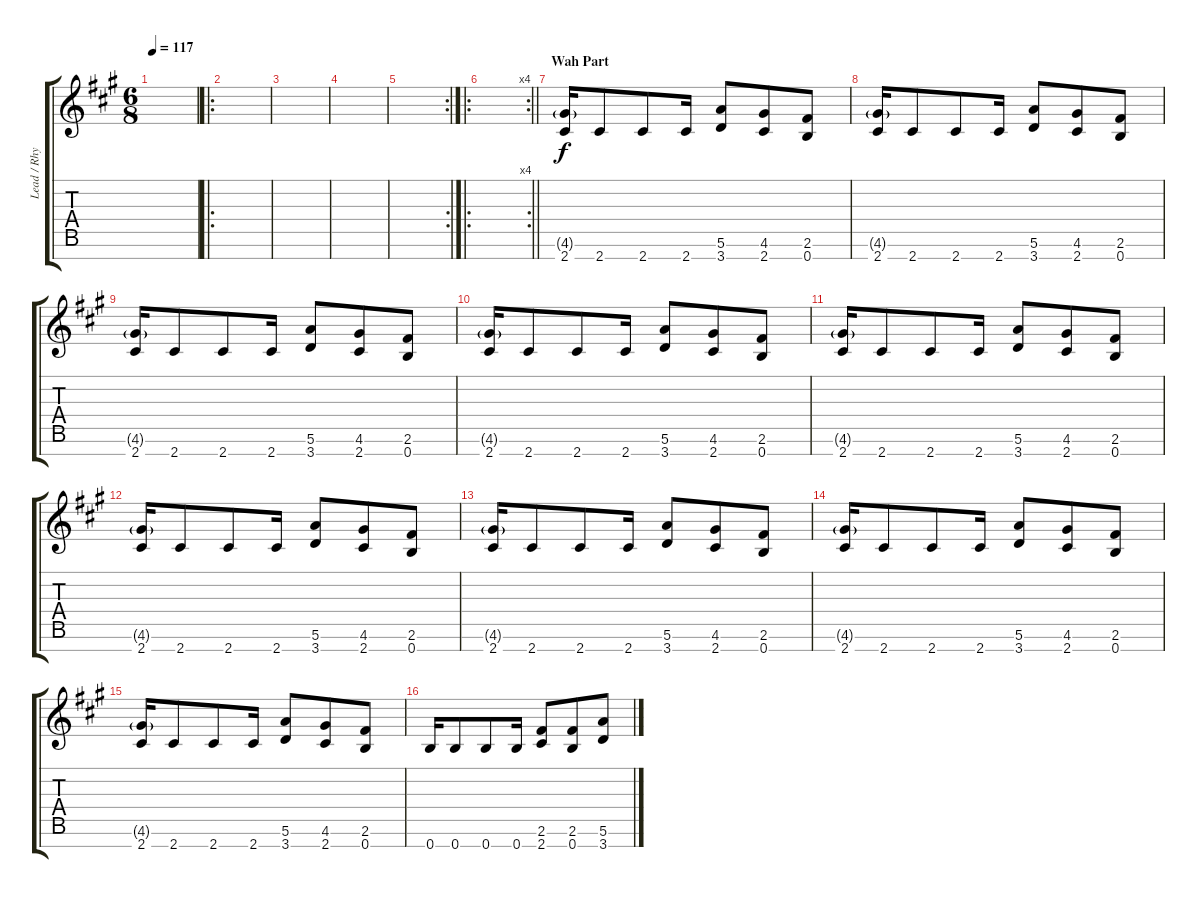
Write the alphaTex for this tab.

\track ("Lead / Rhythm Guitar 2" "Lead / Rhy") {instrument distortionguitar}
\staff {score tabs}
\tuning (E4 B3 G3 D3 A2 E2 B1) {hide}
\ts (6 8)
\tempo 117
\clef g2
\ks a
|
\ro
|
|
|
\rc 2
|
\ro
\rc 4
\barLineRight lightlight
|
\section ("" "Wah Part")
(4.6{g} 2.7).16{ot 8vb} 2.7.8{ot 8vb} 2.7.8{ot 8vb} 2.7.16{ot 8vb} (5.6 3.7).8{ot 8vb} (4.6 2.7).8{ot 8vb} (2.6 0.7).8{ot 8vb} |
(4.6{g} 2.7).16{ot 8vb} 2.7.8{ot 8vb} 2.7.8{ot 8vb} 2.7.16{ot 8vb} (5.6 3.7).8{ot 8vb} (4.6 2.7).8{ot 8vb} (2.6 0.7).8{ot 8vb} |
(4.6{g} 2.7).16{ot 8vb} 2.7.8{ot 8vb} 2.7.8{ot 8vb} 2.7.16{ot 8vb} (5.6 3.7).8{ot 8vb} (4.6 2.7).8{ot 8vb} (2.6 0.7).8{ot 8vb} |
(4.6{g} 2.7).16{ot 8vb} 2.7.8{ot 8vb} 2.7.8{ot 8vb} 2.7.16{ot 8vb} (5.6 3.7).8{ot 8vb} (4.6 2.7).8{ot 8vb} (2.6 0.7).8{ot 8vb} |
(4.6{g} 2.7).16{ot 8vb} 2.7.8{ot 8vb} 2.7.8{ot 8vb} 2.7.16{ot 8vb} (5.6 3.7).8{ot 8vb} (4.6 2.7).8{ot 8vb} (2.6 0.7).8{ot 8vb} |
(4.6{g} 2.7).16{ot 8vb} 2.7.8{ot 8vb} 2.7.8{ot 8vb} 2.7.16{ot 8vb} (5.6 3.7).8{ot 8vb} (4.6 2.7).8{ot 8vb} (2.6 0.7).8{ot 8vb} |
(4.6{g} 2.7).16{ot 8vb} 2.7.8{ot 8vb} 2.7.8{ot 8vb} 2.7.16{ot 8vb} (5.6 3.7).8{ot 8vb} (4.6 2.7).8{ot 8vb} (2.6 0.7).8{ot 8vb} |
(4.6{g} 2.7).16{ot 8vb} 2.7.8{ot 8vb} 2.7.8{ot 8vb} 2.7.16{ot 8vb} (5.6 3.7).8{ot 8vb} (4.6 2.7).8{ot 8vb} (2.6 0.7).8{ot 8vb} |
(4.6{g} 2.7).16{ot 8vb} 2.7.8{ot 8vb} 2.7.8{ot 8vb} 2.7.16{ot 8vb} (5.6 3.7).8{ot 8vb} (4.6 2.7).8{ot 8vb} (2.6 0.7).8{ot 8vb} |
0.7.16{ot 8vb} 0.7.8{ot 8vb} 0.7.8{ot 8vb} 0.7.16{ot 8vb} (2.6 2.7).8{ot 8vb} (2.6 0.7).8{ot 8vb} (5.6{sl} 3.7{h}).8{ot 8vb}
